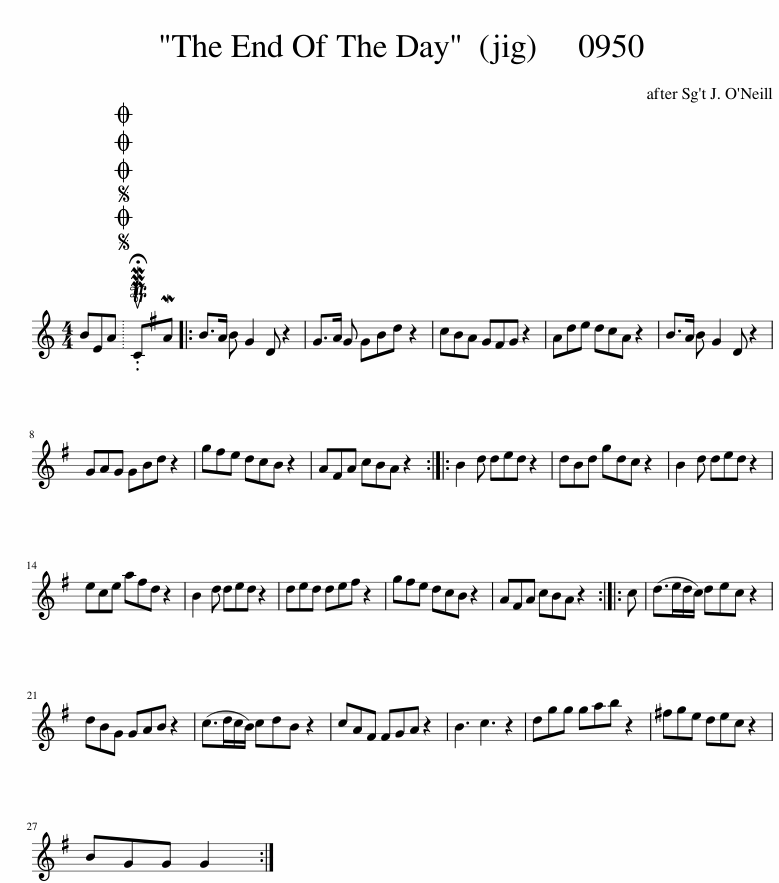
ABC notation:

X:1
L:1/8
M:4/4
I:linebreak $
K:C
V:1 treble
V:1
 BEA |SOSOOO .!fermata!PMTuCMA |: B>A B G2 D z2 | G>A G GBd z2 | cBA G^FG z2 | %5
 Ade dcA z2 | B>A B G2 D z2 |$ GAG GBd z2 | g^fe dcB z2 | A^FA cBA z2 :: %10
 B2 d ded z2 | dBd gdc z2 | B2 d ded z2 |$ ece a^fd z2 | B2 d ded z2 | %15
 ded de^f z2 | g^fe dcB z2 | A^FA cBA z2 :: c | (d>ed/c/) dec z2 |$ %20
 dBG GAB z2 | (c>dc/B/) cdB z2 | cA^F FGA z2 | B3 c3 z2 | dgg gab z2 | %25
 ^fge dec z2 |$ BGG G2 :| %27
